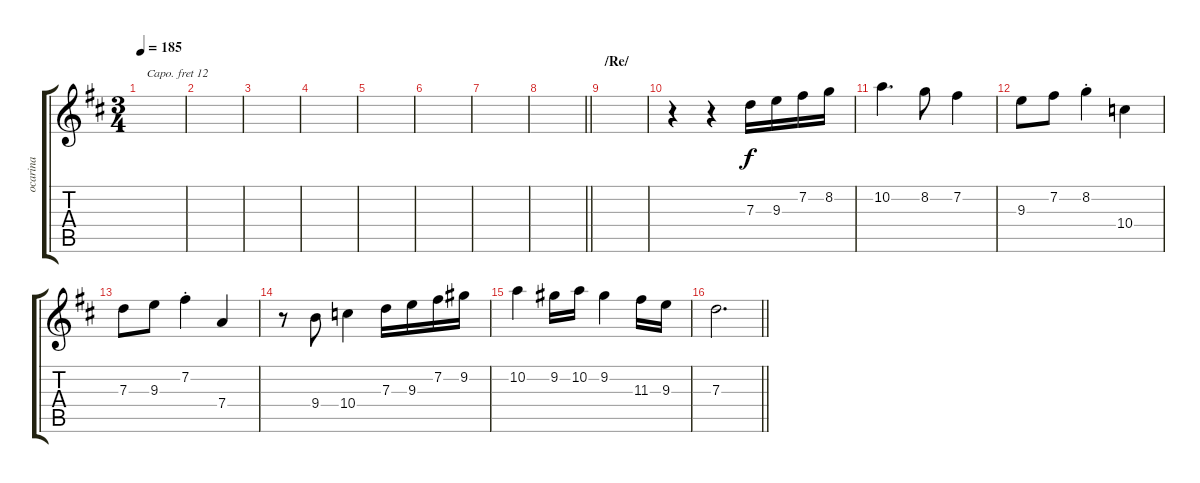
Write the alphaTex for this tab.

\track ("ocarina" "ocarina") {instrument ocarina}
\staff {score tabs}
\capo 12
\tuning (E4 B3 G3 D3 A2 E2) {hide}
\ts (3 4)
\tempo 185
\clef g2
\ks d
|
|
|
|
|
|
|
\barLineRight lightlight
|
\section ("" "/Re/")
|
r.4 r.4 7.3.16 9.3.16 7.2.16 8.2.16 |
10.2.4{d} 8.2.8 7.2.4 |
9.3.8 7.2.8 8.2{st}.4 10.4.4 |
7.3.8 9.3.8 7.2{st}.4 7.4.4 |
r.8 9.4.8 10.4.4 7.3.16 9.3.16 7.2.16 9.2.16 |
10.2.4 9.2.16 10.2.16 9.2.4 11.3.16 9.3.16 |
\barLineRight lightlight
7.3.2{d}
